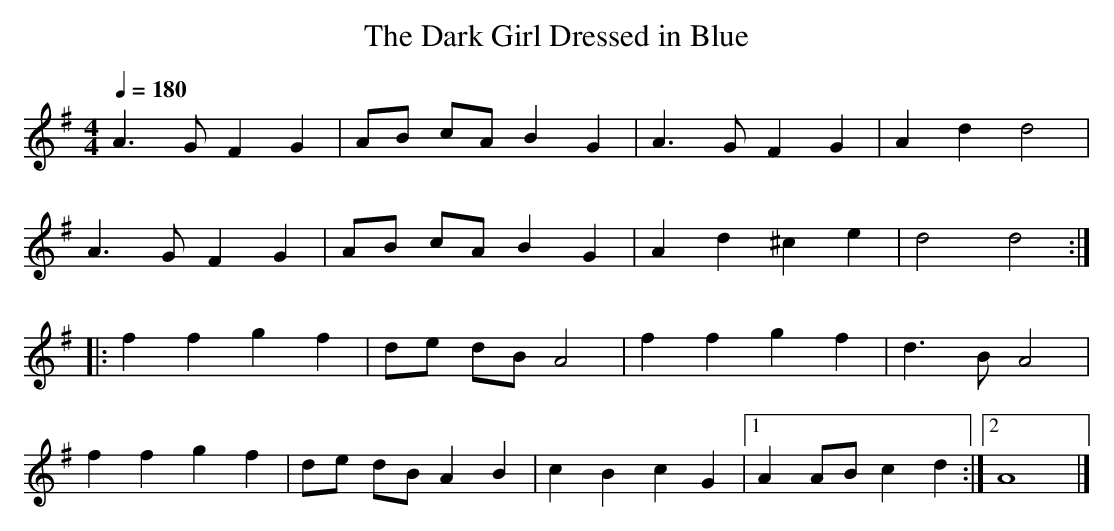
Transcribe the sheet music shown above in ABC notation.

X:1
T:The Dark Girl Dressed in Blue
Q:1/4=180
M:4/4
L:1/8
K:G
A3G F2G2|AB cA B2G2|A3G F2G2|A2d2d4|
A3G F2G2|AB cA B2G2|A2d2^c2e2|d4d4:|
|:f2f2g2f2|de dB A4|f2f2g2f2|d3B A4|
f2f2g2f2|de dB A2B2|c2B2c2G2|[1A2AB c2d2:|[2A8|]
